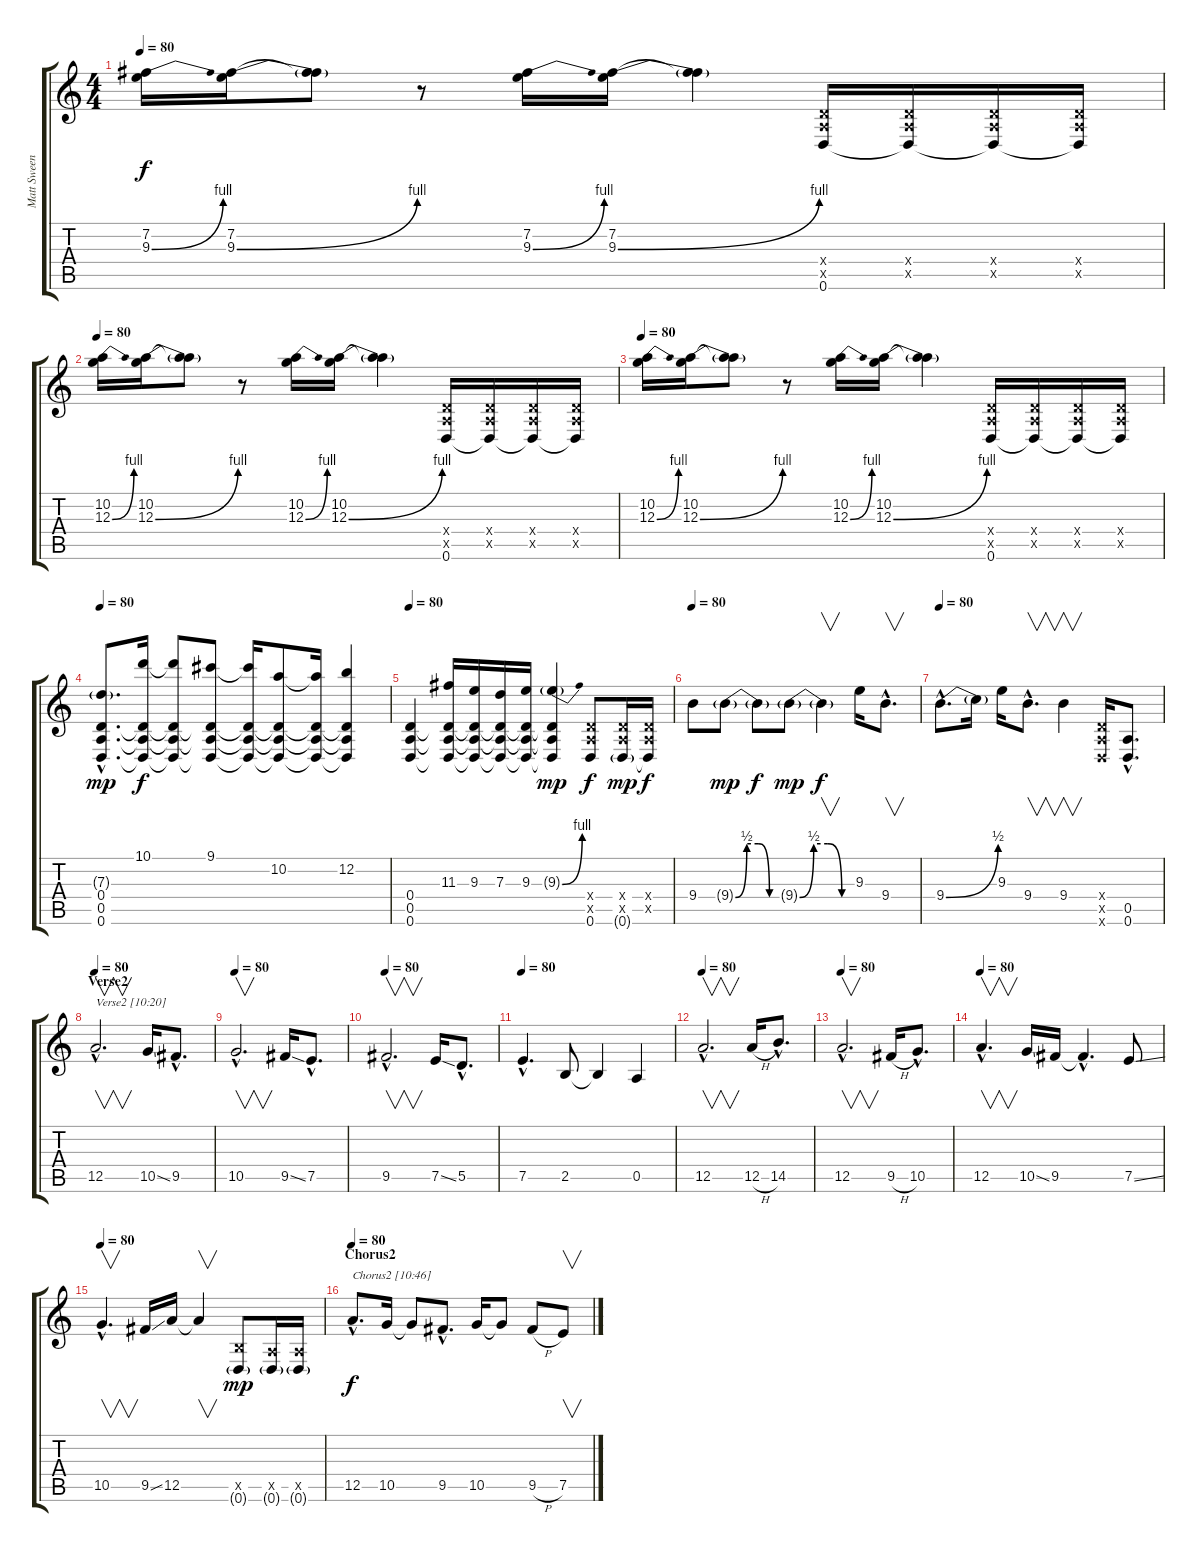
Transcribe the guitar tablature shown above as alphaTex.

\track ("Matt Sweeney" "Matt Sween") {instrument electricguitarjazz}
\staff {score tabs}
\tuning (E4 B3 G3 D3 A2 D2) {hide}
\ts (4 4)
\tempo 80
\clef g2
\ks c
(7.2 9.3{be (bend 0 0 60 4)}).16{dy f instrument distortionguitar} (7.2 9.3{be (bend 0 0 60 4)}).16 (7.2{t} 9.3{t}).8 r.8 (7.2 9.3{be (bend 0 0 60 4)}).16 (7.2 9.3{be (bend 0 0 60 4)}).16 (7.2{t} 9.3{t}).4 (0.4{x} 0.5{x} 0.6).16 (0.4{x} 0.5{x} 0.6{t}).16 (0.4{x} 0.5{x} 0.6{t}).16 (0.4{x} 0.5{x} 0.6{t}).16 |
\tempo 80
(10.2 12.3{be (bend 0 0 60 4)}).16{instrument distortionguitar} (10.2 12.3{be (bend 0 0 60 4)}).16 (10.2{t} 12.3{t}).8 r.8 (10.2 12.3{be (bend 0 0 60 4)}).16 (10.2 12.3{be (bend 0 0 60 4)}).16 (10.2{t} 12.3{t}).4 (0.4{x} 0.5{x} 0.6).16 (0.4{x} 0.5{x} 0.6{t}).16 (0.4{x} 0.5{x} 0.6{t}).16 (0.4{x} 0.5{x} 0.6{t}).16 |
\tempo 80
(10.2 12.3{be (bend 0 0 60 4)}).16{instrument distortionguitar} (10.2 12.3{be (bend 0 0 60 4)}).16 (10.2{t} 12.3{t}).8 r.8 (10.2 12.3{be (bend 0 0 60 4)}).16 (10.2 12.3{be (bend 0 0 60 4)}).16 (10.2{t} 12.3{t}).4 (0.4{x} 0.5{x} 0.6).16 (0.4{x} 0.5{x} 0.6{t}).16 (0.4{x} 0.5{x} 0.6{t}).16 (0.4{x} 0.5{x} 0.6{t}).16 |
\tempo 80
(7.3{g hac} 0.4{hac} 0.5{hac} 0.6{hac}).8{d dy mp instrument distortionguitar} (10.1 0.4{t} 0.5{t} 0.6{t}).16{dy f} (10.1{t} 0.4{t} 0.5{t} 0.6{t}).8 (9.1 0.4{t} 0.5{t} 0.6{t}).8 (9.1{t} 0.4{t} 0.5{t} 0.6{t}).16 (10.2 0.4{t} 0.5{t} 0.6{t}).8 (10.2{t} 0.4{t} 0.5{t} 0.6{t}).16 (12.2 0.4{t} 0.5{t} 0.6{t}).4 |
\tempo 80
(0.4 0.5 0.6).4{instrument distortionguitar} (11.3 0.4{t} 0.5{t} 0.6{t}).16 (9.3 0.4{t} 0.5{t} 0.6{t}).16 (7.3 0.4{t} 0.5{t} 0.6{t}).16 (9.3 0.4{t} 0.5{t} 0.6{t}).16 (9.3{be (bend 0 0 60 4) g} 0.4{t} 0.5{t} 0.6{t}).4{dy mp} (0.4{x} 0.5{x} 0.6).8{dy f} (0.4{x} 0.5{x} 0.6{g}).16{dy mp} (0.4{x} 0.5{x} 0.6{t}).16{dy f} |
\tempo 80
9.4.8{instrument distortionguitar} 9.4{be (custom 0 0 15 2 30 2 45 0 60 0) g}.8{dy mp} 9.4{t}.8{dy f} 9.4{be (custom 0 0 15 2 30 2 45 0 60 0) g}.8{dy mp} 9.4{t}.4{v dy f} 9.3.16 9.4{hac}.8{v d} |
\tempo 80
9.4{be (bend 0 0 60 2) hac}.8{d instrument distortionguitar} 9.4{t}.16 9.3.16 9.4{hac}.8{v d} 9.4.4{v} (0.4{x} 0.5{x} 0.6{x}).16 (0.5{hac} 0.6{hac}).8{d} |
\section ("" "Verse2 ")
\tempo 80
12.5{hac}.2{v d txt "Verse2 [10:20]" instrument distortionguitar} 10.5{ss}.16 9.5{hac}.8{d} |
\tempo 80
10.5{hac}.2{v d instrument distortionguitar} 9.5{ss}.16 7.5{hac}.8{d} |
\tempo 80
9.5{hac}.2{v d instrument distortionguitar} 7.5{ss}.16 5.5{hac}.8{d} |
\tempo 80
7.5{hac}.4{d instrument distortionguitar} 2.5.8 2.5{t}.4 0.5.4 |
\tempo 80
12.5{hac}.2{v d instrument distortionguitar} 12.5{h}.16 14.5{hac}.8{d} |
\tempo 80
12.5{hac}.2{v d instrument distortionguitar} 9.5{h}.16 10.5{hac}.8{d} |
\tempo 80
12.5{hac}.4{v d instrument distortionguitar} 10.5{ss}.16 9.5.16 9.5{hac t}.4{d} 7.5{ss}.8 |
\tempo 80
10.5{hac}.4{v d instrument distortionguitar} 9.5{ss}.16 12.5.16 12.5{t}.4{v} (2.5{x} 0.6{g}).8{dy mp} (0.5{x} 0.6{g}).16 (0.5{x} 0.6{g}).16 |
\section ("" "Chorus2")
\tempo 80
12.5{hac}.8{d txt "Chorus2 [10:46]" dy f instrument distortionguitar} 10.5.16 10.5{t}.8 9.5{hac}.8{d} 10.5.16 10.5{t}.8 9.5{h}.8 7.5.8{v}
